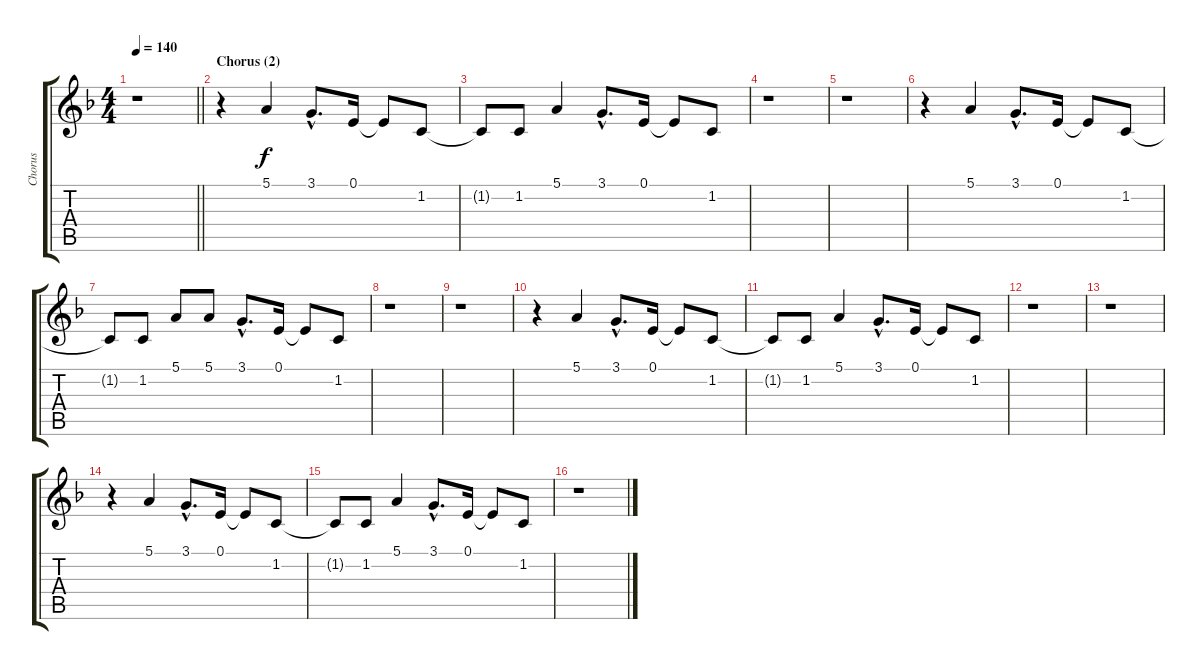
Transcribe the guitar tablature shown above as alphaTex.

\track ("Chorus" "Chorus") {instrument sopranosax}
\staff {score tabs}
\tuning (E4 B3 G3 D3 A2 E2) {hide}
\ts (4 4)
\tempo 140
\clef g2
\barLineRight lightlight
\ks f
r.1{dy f} |
\section ("" "Chorus (2)")
r.4 5.1.4 3.1{hac}.8{d} 0.1.16 0.1{t}.8 1.2.8 |
1.2{t}.8 1.2.8 5.1.4 3.1{hac}.8{d} 0.1.16 0.1{t}.8 1.2.8 |
r.1 |
r.1 |
r.4 5.1.4 3.1{hac}.8{d} 0.1.16 0.1{t}.8 1.2.8 |
1.2{t}.8 1.2.8 5.1.8 5.1.8 3.1{hac}.8{d} 0.1.16 0.1{t}.8 1.2.8 |
r.1 |
r.1 |
r.4 5.1.4 3.1{hac}.8{d} 0.1.16 0.1{t}.8 1.2.8 |
1.2{t}.8 1.2.8 5.1.4 3.1{hac}.8{d} 0.1.16 0.1{t}.8 1.2.8 |
r.1 |
r.1 |
r.4 5.1.4 3.1{hac}.8{d} 0.1.16 0.1{t}.8 1.2.8 |
1.2{t}.8 1.2.8 5.1.4 3.1{hac}.8{d} 0.1.16 0.1{t}.8 1.2.8 |
r.1
